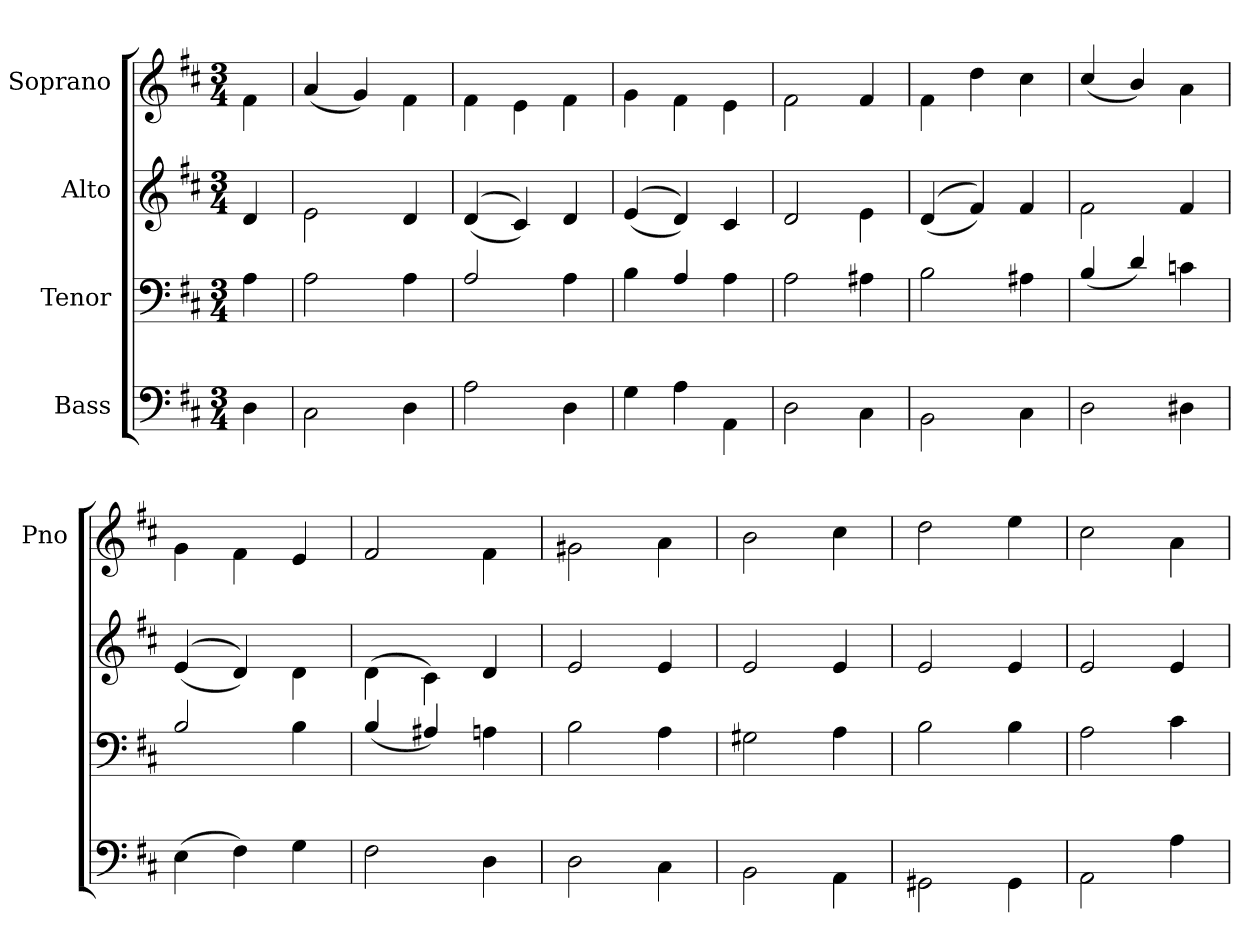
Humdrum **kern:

**kern	**kern	**kern	**kern
*part4	*part3	*part2	*part1
*staff4	*staff3	*staff2	*staff1
*I"Bass	*I"Tenor	*I"Alto	*I"Soprano
*	*	*	*I'Pno
*clefF4	*clefF4	*clefG2	*clefG2
*k[f#c#]	*k[f#c#]	*k[f#c#]	*k[f#c#]
*D:	*D:	*D:	*D:
*M3/4	*M3/4	*M3/4	*M3/4
=	=	=	=
4D\	4A\	4d/	4f#\
=	=	=	=
2C#\	2A\	2e\	(>4a/
.	.	.	4g/)
4D\	4A\	4d/	4f#\
=	=	=	=
2A\	2A/	(>(<4d/	4f#\
.	.	4c#/))	4e\
4D\	4A\	4d/	4f#\
=	=	=	=
4G\	4B\	(>(<4e/	4g\
4A\	((4A/	4d/))	4f#\
4AA\	4A\	4c#/	4e\
=	=	=	=
2D\	2A\	2d/	2f#\
4C#\	4A#X\	4e\	4f#/
=	=	=	=
2BB\	2B\	(>(<4d/	4f#\
.	.	4f#/))	4dd\
4C#\	4A#X\	4f#/	4cc#\
=	=	=	=
2D\	(>4B/	2f#\	(>4cc#/
.	4d/)	.	4b/)
4D#X\	4cn\	4f#/	4a\
=	=	=	=
(<4E\	2B/	(>(<4e/	4g\
4F#\)	.	4d/))	4f#\
4G\	4B\	4d\	4e/
=	=	=	=
2F#\	(>4B/	(<4d\	2f#/
.	4A#X/)	4c#\)	.
4D\	4An\	4d/	4f#\
=	=	=	=
2D\	2B\	2e/	2g#X\
4C#\	4A\	4e/	4a\
=	=	=	=
2BB\	2G#X\	2e/	2b\
4AA\	4A\	4e/	4cc#\
=	=	=	=
2GG#X\	2B\	2e/	2dd\
4GG#\	4B\	4e/	4ee\
=	=	=	=
2AA\	2A\	2e/	2cc#\
4A\	4c#\	4e/	4a\
=	=	=	=
*-	*-	*-	*-
